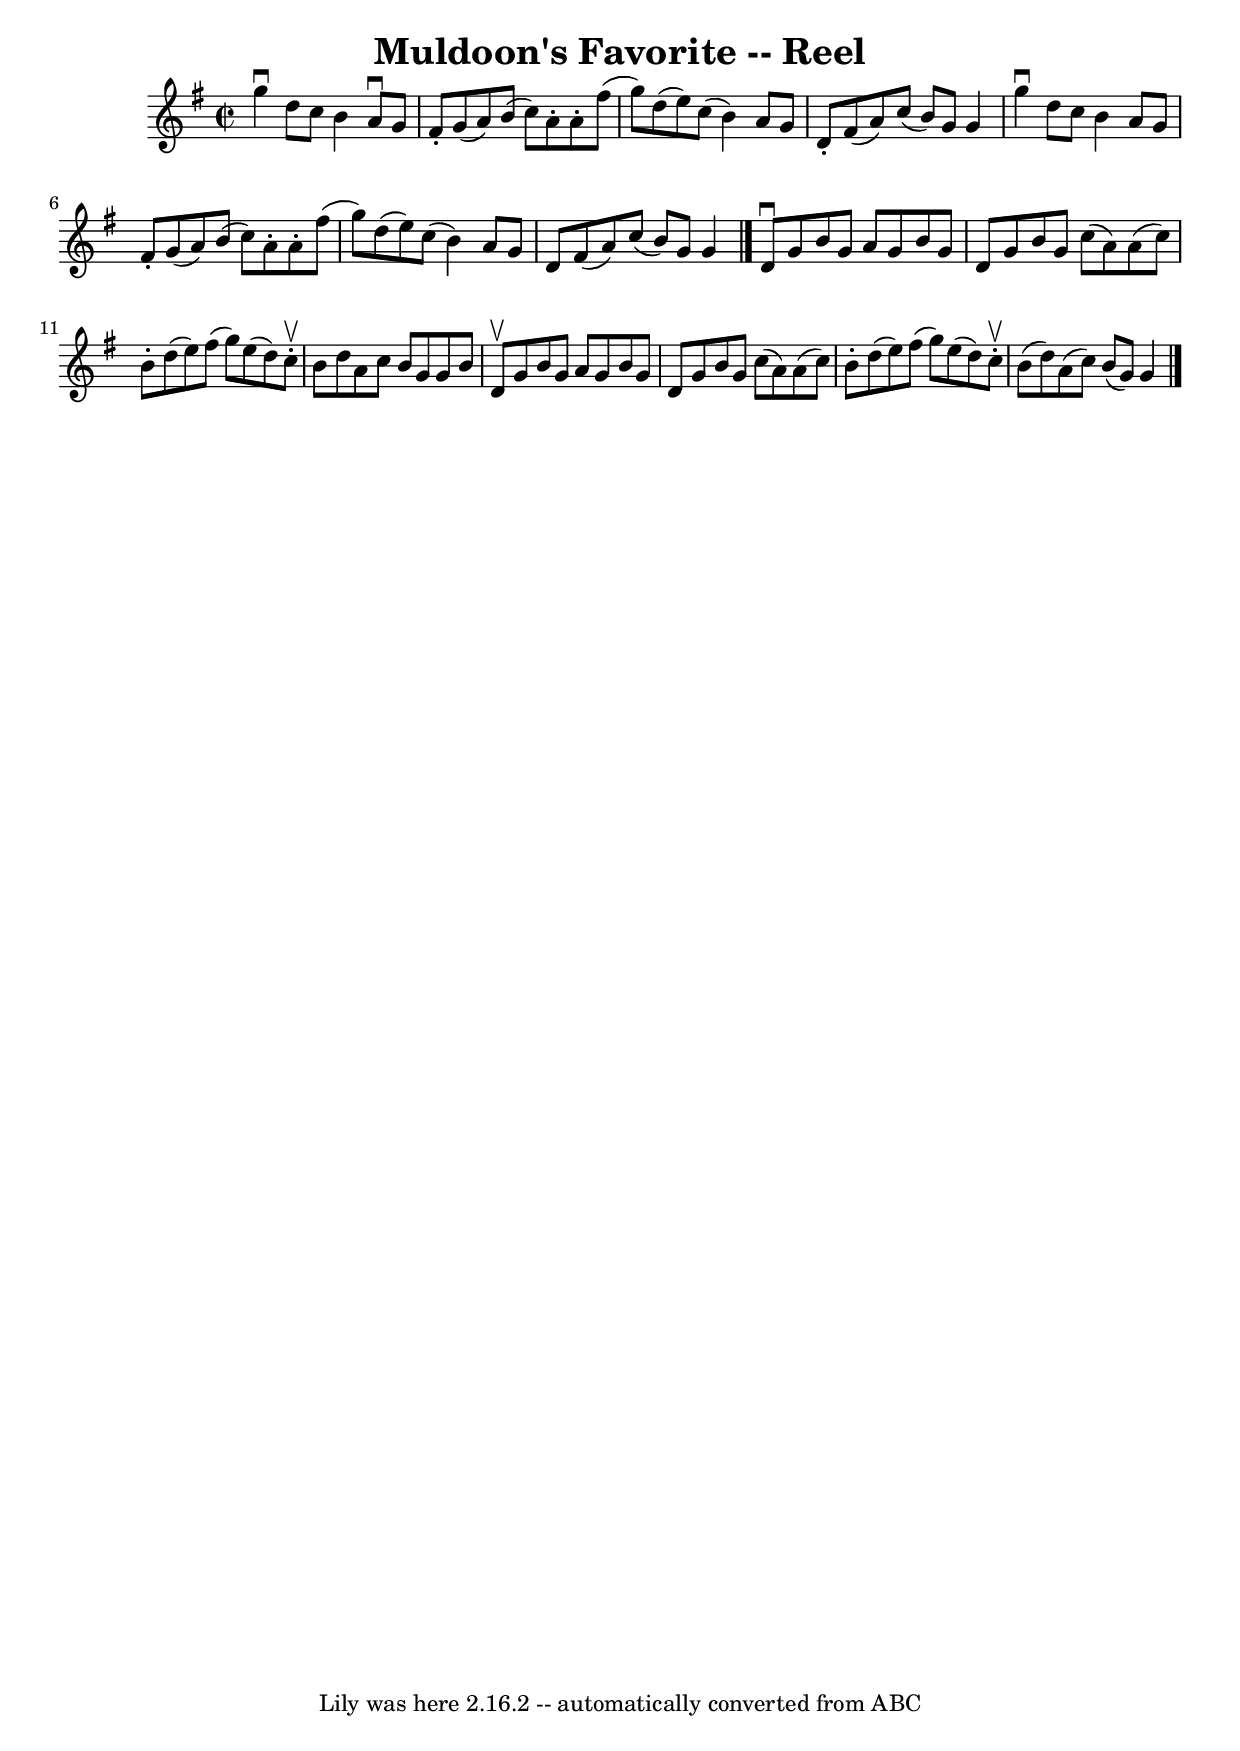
\version "2.7.40"
\include "Mammoth.ily"
\header {
	book = "Ryan's Mammoth Collection"
	crossRefNumber = "1"
	footnotes = "\\\\297"
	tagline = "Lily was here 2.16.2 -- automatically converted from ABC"
	title = "Muldoon's Favorite -- Reel"
}
voicedefault =  {
\set Score.defaultBarType = "empty"

\override Staff.TimeSignature #'style = #'C
 \time 2/2 \key g \major g''4^\downbow d''8 c''8 b'4 a'8 
^\downbow g'8    |
 fis'8 -. g'8 (a'8) b'8 (c''8)   
a'8 -. a'8 -. fis''8 (|
 g''8) d''8 (e''8) c''8 (
b'4) a'8 g'8    |
 d'8 -. fis'8 (a'8) c''8 (
b'8) g'8 g'4    |
 g''4^\downbow d''8 c''8 b'4    
a'8 g'8    |
 fis'8 -. g'8 (a'8) b'8 (c''8) a'8 -. 
 a'8 -. fis''8 (|
 g''8) d''8 (e''8) c''8 (b'4  
-) a'8 g'8    |
 d'8 fis'8 (a'8) c''8 (b'8)   
g'8 g'4    \bar "|."     \bar "|." d'8^\downbow g'8 b'8 g'8    
a'8 g'8 b'8 g'8    |
 d'8 g'8 b'8 g'8 c''8 (a'8 
) a'8 (c''8)   |
 b'8 -. d''8 (e''8) fis''8 (
g''8) e''8 (d''8) c''8^\upbow-.   |
 b'8 d''8 a'8   
 c''8 b'8 g'8 g'8 b'8    |
 d'8^\upbow g'8 b'8    
g'8 a'8 g'8 b'8 g'8    |
 d'8 g'8 b'8 g'8 c''8 
(a'8) a'8 (c''8)   |
 b'8 -. d''8 (e''8) fis''8 
(g''8) e''8 (d''8) c''8^\upbow-.   |
 b'8 (d''8  
-) a'8 (c''8) b'8 (g'8) g'4    \bar "|."   
}

\score{
    <<

	\context Staff="default"
	{
	    \voicedefault 
	}

    >>
	\layout {
	}
	\midi {}
}
